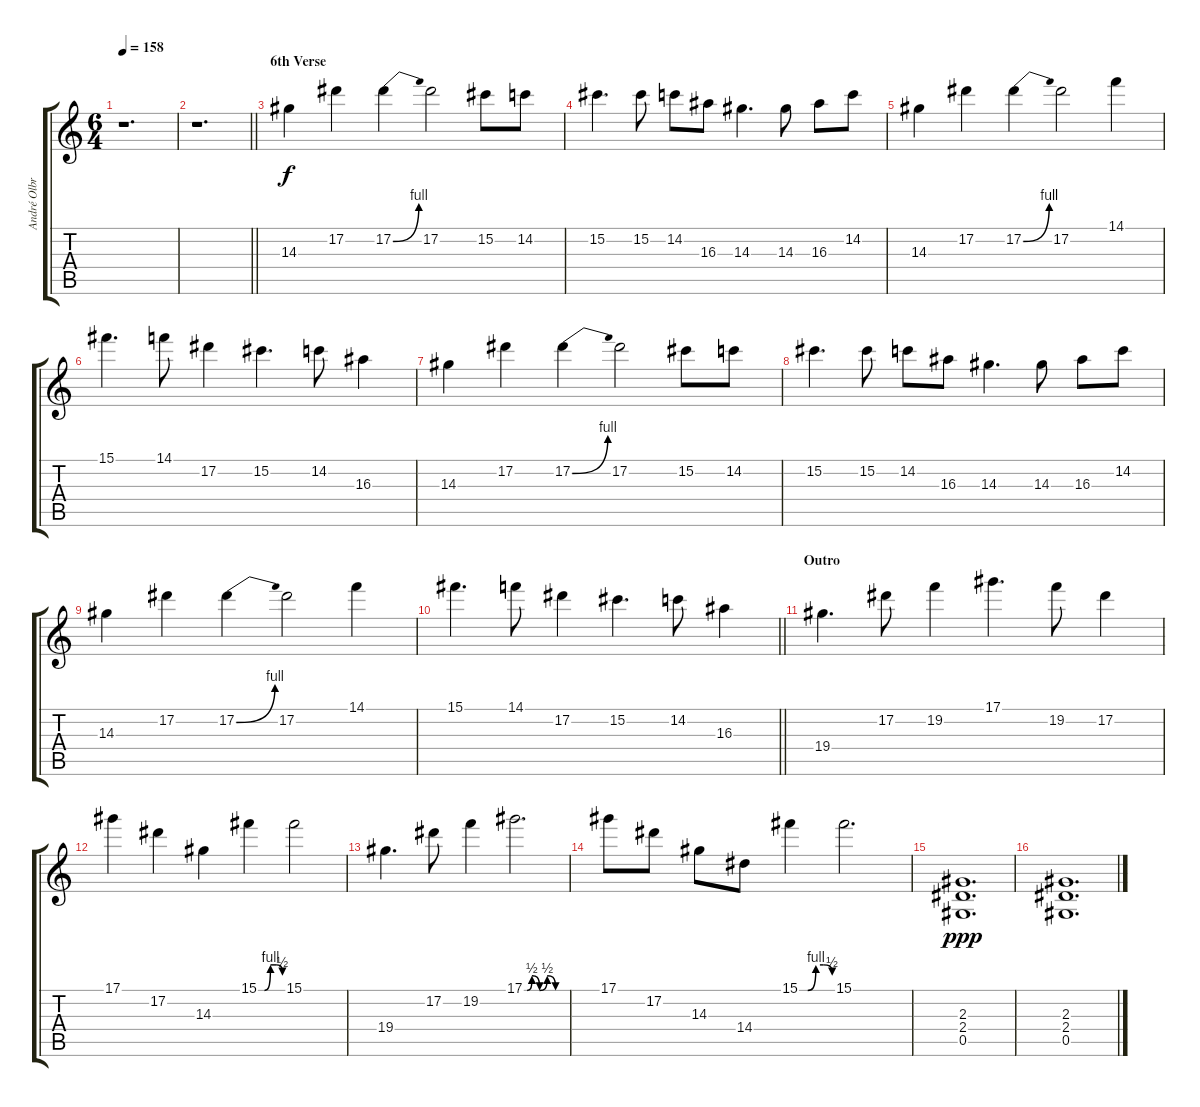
\track ("André Olbrich" "André Olbr") {instrument distortionguitar}
\staff {score tabs}
\tuning (Eb4 Bb3 Gb3 Db3 Ab2 Eb2) {hide}
\ts (6 4)
\tempo 158
\clef g2
\ks c
r.1{d dy f} |
\barLineRight lightlight
r.1{d} |
\section ("" "6th Verse")
14.3.4{volume 14 instrument distortionguitar} 17.2.4 17.2{be (bend 0 0 60 4)}.4 17.2.2 15.2.8 14.2.8 |
15.2.4{d} 15.2.8 14.2.8 16.3.8 14.3.4{d} 14.3.8 16.3.8 14.2.8 |
14.3.4 17.2.4 17.2{be (bend 0 0 60 4)}.4 17.2.2 14.1.4 |
15.1.4{d} 14.1.8 17.2.4 15.2.4{d} 14.2.8 16.3.4 |
14.3.4 17.2.4 17.2{be (bend 0 0 60 4)}.4 17.2.2 15.2.8 14.2.8 |
15.2.4{d} 15.2.8 14.2.8 16.3.8 14.3.4{d} 14.3.8 16.3.8 14.2.8 |
14.3.4 17.2.4 17.2{be (bend 0 0 60 4)}.4 17.2.2 14.1.4 |
\barLineRight lightlight
15.1.4{d} 14.1.8 17.2.4 15.2.4{d} 14.2.8 16.3.4 |
\section ("" "Outro")
19.4.4{d} 17.2.8 19.2.4 17.1.4{d} 19.2.8 17.2.4 |
17.1.4 17.2.4 14.3.4 15.1{be (custom 0 0 15 0 30 4 44 4 60 2)}.4 15.1.2 |
19.4.4{d} 17.2.8 19.2.4 17.1{be (custom 0 0 4 0 11 2 22 0 33 2 45 0 60 0)}.2{d} |
17.1.8 17.2.8 14.3.8 14.4.8 15.1{be (custom 0 0 15 0 30 4 44 4 60 2)}.4 15.1.2{d} |
(2.3 2.4 0.5).1{d dy ppp} |
(2.3 2.4 0.5).1{d}
